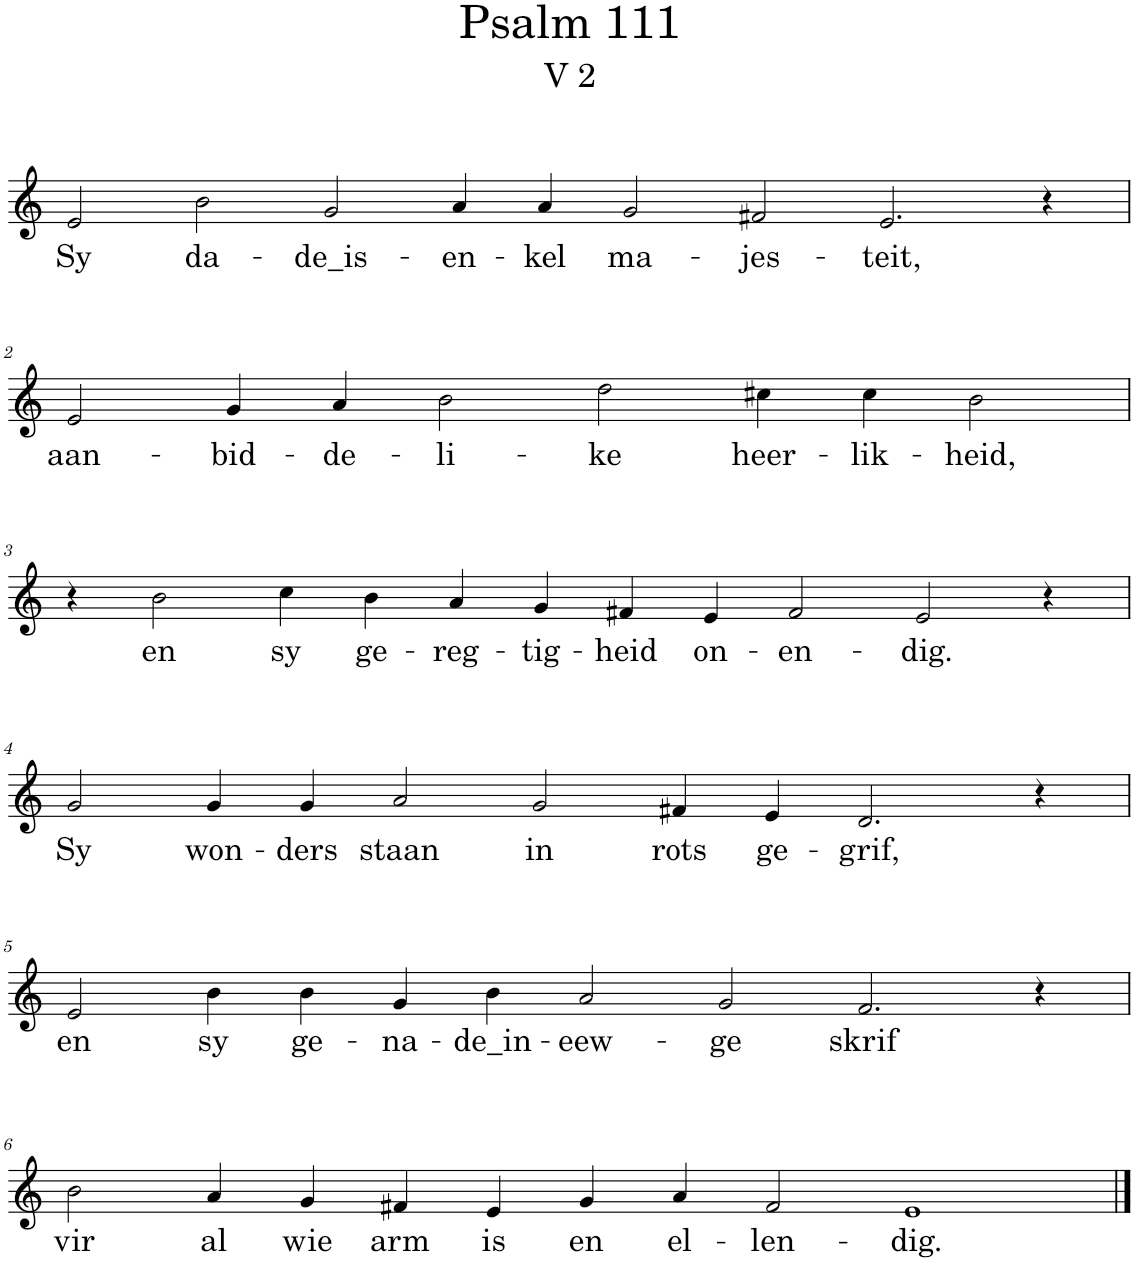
**kern	**text
*part1	*part1
*staff1	*staff1
*I"Pipe Organ	*
*I'Org.	*
*clefG2	*
*k[]	*
*M16/4	*
=1	=1
!	!LO:LY:b
2e/	Sy
!	!LO:LY:b
2b\	da-
!	!LO:LY:b
2g/	-de_is-
!	!LO:LY:b
4a/	-en-
!	!LO:LY:b
4a/	-kel
!	!LO:LY:b
2g/	ma-
!	!LO:LY:b
2f#X/	-jes-
!	!LO:LY:b
2.e/	-teit,
4r	.
!!LO:LB:g=z
=2	=2
*M12/4	*
!	!LO:LY:b
2e/	aan-
!	!LO:LY:b
4g/	-bid-
!	!LO:LY:b
4a/	-de-
!	!LO:LY:b
2b\	-li-
!	!LO:LY:b
2dd\	-ke
!	!LO:LY:b
4cc#X\	heer-
!	!LO:LY:b
4cc#\	-lik-
!	!LO:LY:b
2b\	-heid,
!!LO:LB:g=z
=3	=3
*M14/4	*
4r	.
!	!LO:LY:b
2b\	en
!	!LO:LY:b
4cc\	sy
!	!LO:LY:b
4b\	ge-
!	!LO:LY:b
4a/	-reg-
!	!LO:LY:b
4g/	-tig-
!	!LO:LY:b
4f#X/	-heid
!	!LO:LY:b
4e/	on-
!	!LO:LY:b
2f#/	-en-
!	!LO:LY:b
2e/	-dig.
4r	.
!!LO:LB:g=z
=4	=4
!	!LO:LY:b
2g/	Sy
!	!LO:LY:b
4g/	won-
!	!LO:LY:b
4g/	-ders
!	!LO:LY:b
2a/	staan
!	!LO:LY:b
2g/	in
!	!LO:LY:b
4f#X/	rots
!	!LO:LY:b
4e/	ge-
!	!LO:LY:b
2.d/	-grif,
4r	.
!!LO:LB:g=z
=5	=5
!	!LO:LY:b
2e/	en
!	!LO:LY:b
4b\	sy
!	!LO:LY:b
4b\	ge-
!	!LO:LY:b
4g/	-na-
!	!LO:LY:b
4b\	-de_in-
!	!LO:LY:b
2a/	-eew-
!	!LO:LY:b
2g/	-ge
!	!LO:LY:b
2.f/	skrif
4r	.
!!LO:LB:g=z
=6	=6
!	!LO:LY:b
2b\	vir
!	!LO:LY:b
4a/	al
!	!LO:LY:b
4g/	wie
!	!LO:LY:b
4f#X/	arm
!	!LO:LY:b
4e/	is
!	!LO:LY:b
4g/	en
!	!LO:LY:b
4a/	el-
!	!LO:LY:b
2f#/	-len-
!	!LO:LY:b
1e	-dig.
==	==
*-	*-
